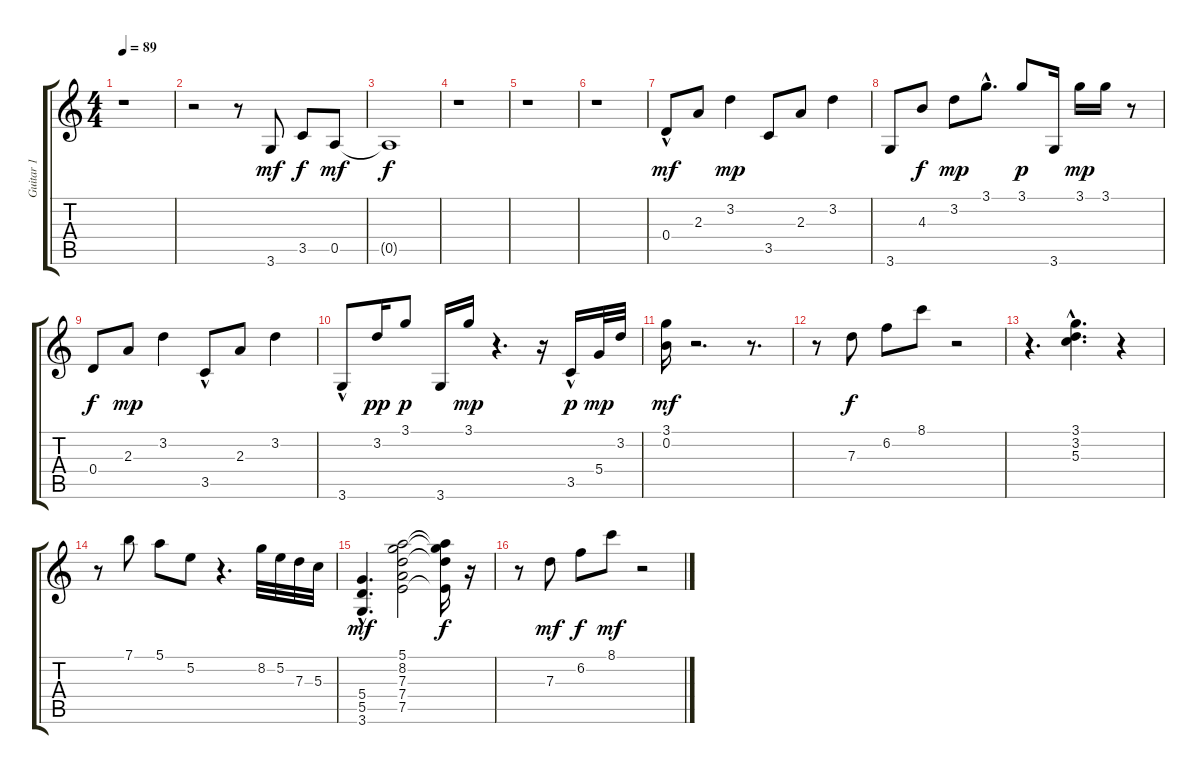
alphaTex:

\track ("Guitar 1" "Guitar 1") {instrument electricguitarclean}
\staff {score tabs}
\tuning (E4 B3 G3 D3 A2 E2) {hide}
\ts (4 4)
\tempo 89
\clef g2
\ks c
r.1{dy mp} |
r.2 r.8 3.6.8{dy mf} 3.5.8{dy f} 0.5.8{dy mf} |
0.5{t}.1{dy f} |
r.1 |
r.1 |
r.1 |
0.4{hac}.8{dy mf} 2.3.8 3.2.4{dy mp} 3.5.8 2.3.8 3.2.4 |
3.6.8 4.3.8{dy f} 3.2.8{dy mp} 3.1{hac}.8{d} 3.1.8{dy p} 3.6.16 3.1.16{dy mp} 3.1.16 r.8 |
0.4.8{dy f} 2.3.8{dy mp} 3.2.4 3.5{hac}.8 2.3.8 3.2.4 |
3.6{hac}.8 3.2.16{dy pp} 3.1.8{dy p} 3.6.16 3.1.16{dy mp} r.4{d} r.16 3.5{hac}.16{dy p} 5.4.32{dy mp} 3.2.32 |
(3.1 0.2).16{dy mf} r.2{d} r.8{d} |
r.8 7.3.8{dy f} 6.2.8 8.1.8 r.2 |
r.4{d} (3.1{hac} 3.2 5.3{hac}).4{d} r.4 |
r.8 7.1.8 5.1.8 5.2.8 r.4{d} 8.2.32 5.2.32 7.3.32 5.3.32 |
(5.4{hac} 5.5{hac} 3.6{hac}).4{d dy mf} (5.1 8.2 7.3 7.4 7.5).2 (5.1{t} 8.2{t} 7.3{t} 7.5{t}).16{dy f} r.16 |
r.8 7.3.8{dy mf} 6.2.8{dy f} 8.1.8{dy mf} r.2
